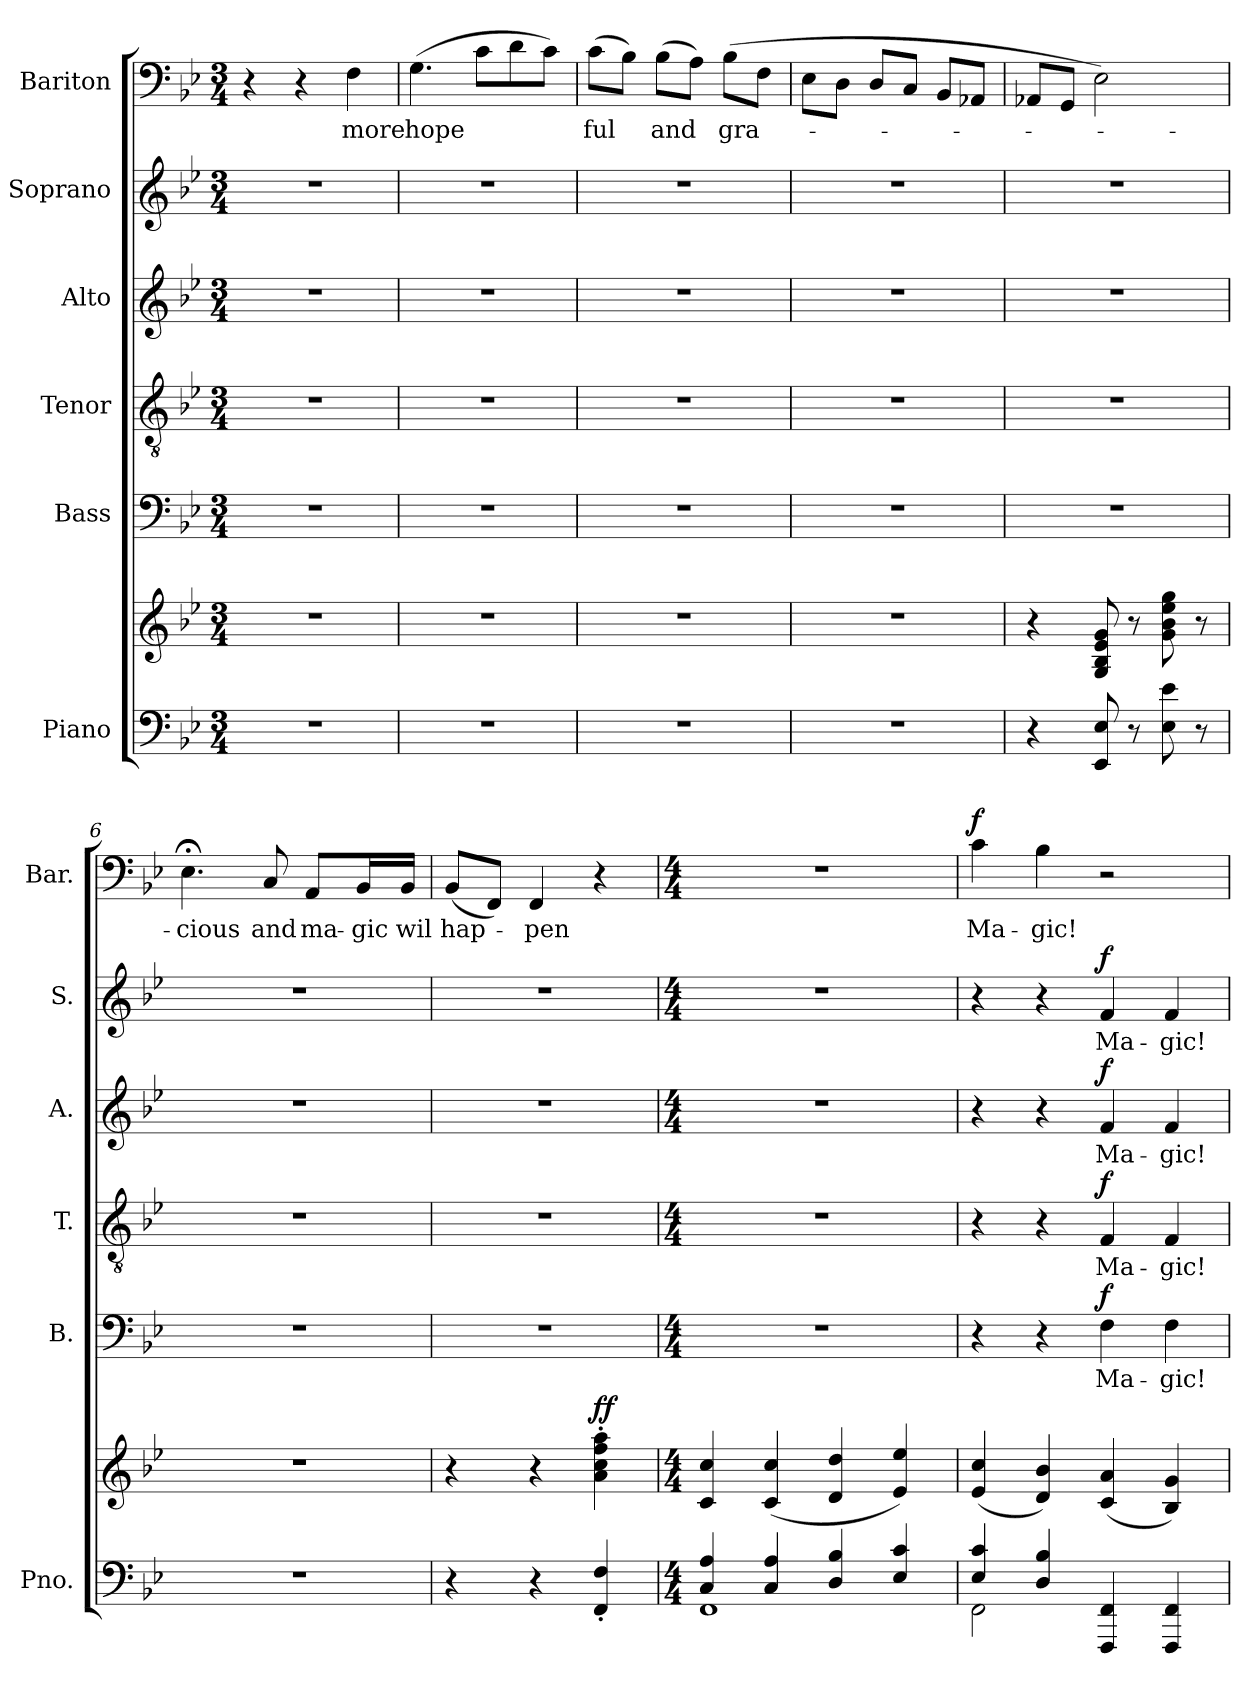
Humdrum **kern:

**kern	**kern	**dynam	**kern	**text	**dynam	**kern	**text	**dynam	**kern	**text	**dynam	**kern	**text	**dynam	**kern	**text	**dynam
*part6	*part6	*part6	*part5	*part5	*part5	*part4	*part4	*part4	*part3	*part3	*part3	*part2	*part2	*part2	*part1	*part1	*part1
*staff7	*staff6	*staff6/7	*staff5	*staff5	*staff5	*staff4	*staff4	*staff4	*staff3	*staff3	*staff3	*staff2	*staff2	*staff2	*staff1	*staff1	*staff1
*I"Piano	*	*	*I"Bass	*	*	*I"Tenor	*	*	*I"Alto	*	*	*I"Soprano	*	*	*I"Bariton	*	*
*I'Pno.	*	*	*I'B.	*	*	*I'T.	*	*	*I'A.	*	*	*I'S.	*	*	*I'Bar.	*	*
*clefF4	*clefG2	*	*clefF4	*	*	*clefGv2	*	*	*clefG2	*	*	*clefG2	*	*	*clefF4	*	*
*k[b-e-]	*k[b-e-]	*	*k[b-e-]	*	*	*k[b-e-]	*	*	*k[b-e-]	*	*	*k[b-e-]	*	*	*k[b-e-]	*	*
*M3/4	*M3/4	*	*M3/4	*	*	*M3/4	*	*	*M3/4	*	*	*M3/4	*	*	*M3/4	*	*
=1	=1	=1	=1	=1	=1	=1	=1	=1	=1	=1	=1	=1	=1	=1	=1	=1	=1
2.r	2.r	.	2.r	.	.	2.r	.	.	2.r	.	.	2.r	.	.	4r	.	.
.	.	.	.	.	.	.	.	.	.	.	.	.	.	.	4r	.	.
!	!	!	!	!	!	!	!	!	!	!	!	!	!	!	!	!LO:LY:b	!
.	.	.	.	.	.	.	.	.	.	.	.	.	.	.	4F\	more	.
=2	=2	=2	=2	=2	=2	=2	=2	=2	=2	=2	=2	=2	=2	=2	=2	=2	=2
!	!	!	!	!	!	!	!	!	!	!	!	!	!	!	!	!LO:LY:b	!
2.r	2.r	.	2.r	.	.	2.r	.	.	2.r	.	.	2.r	.	.	(>4.G\	hope	.
.	.	.	.	.	.	.	.	.	.	.	.	.	.	.	8c\L	.	.
.	.	.	.	.	.	.	.	.	.	.	.	.	.	.	8d\	.	.
.	.	.	.	.	.	.	.	.	.	.	.	.	.	.	8c\J)	.	.
=3	=3	=3	=3	=3	=3	=3	=3	=3	=3	=3	=3	=3	=3	=3	=3	=3	=3
!	!	!	!	!	!	!	!	!	!	!	!	!	!	!	!	!LO:LY:b	!
2.r	2.r	.	2.r	.	.	2.r	.	.	2.r	.	.	2.r	.	.	(>8c\L	ful	.
.	.	.	.	.	.	.	.	.	.	.	.	.	.	.	8B-\J)	.	.
!	!	!	!	!	!	!	!	!	!	!	!	!	!	!	!	!LO:LY:b	!
.	.	.	.	.	.	.	.	.	.	.	.	.	.	.	(>8B-\L	and	.
.	.	.	.	.	.	.	.	.	.	.	.	.	.	.	8A\J)	.	.
!	!	!	!	!	!	!	!	!	!	!	!	!	!	!	!	!LO:LY:b	!
.	.	.	.	.	.	.	.	.	.	.	.	.	.	.	(>8B-\L	gra-	.
.	.	.	.	.	.	.	.	.	.	.	.	.	.	.	8F\J	.	.
=4	=4	=4	=4	=4	=4	=4	=4	=4	=4	=4	=4	=4	=4	=4	=4	=4	=4
2.r	2.r	.	2.r	.	.	2.r	.	.	2.r	.	.	2.r	.	.	8E-\L	.	.
.	.	.	.	.	.	.	.	.	.	.	.	.	.	.	8D\J	.	.
.	.	.	.	.	.	.	.	.	.	.	.	.	.	.	8D\L	.	.
.	.	.	.	.	.	.	.	.	.	.	.	.	.	.	8C/J	.	.
.	.	.	.	.	.	.	.	.	.	.	.	.	.	.	8BB-/L	.	.
.	.	.	.	.	.	.	.	.	.	.	.	.	.	.	8AA-X/J	.	.
=5	=5	=5	=5	=5	=5	=5	=5	=5	=5	=5	=5	=5	=5	=5	=5	=5	=5
4r	4r	.	2.r	.	.	2.r	.	.	2.r	.	.	2.r	.	.	8AA-X/L	.	.
.	.	.	.	.	.	.	.	.	.	.	.	.	.	.	8GG/J	.	.
8EE-/ 8E-/	8G/ 8B-/ 8e-/ 8g/	.	.	.	.	.	.	.	.	.	.	.	.	.	2E-\)	.	.
8r	8r	.	.	.	.	.	.	.	.	.	.	.	.	.	.	.	.
8E-\ 8e-\	8g\ 8b-\ 8ee-\ 8gg\	.	.	.	.	.	.	.	.	.	.	.	.	.	.	.	.
8r	8r	.	.	.	.	.	.	.	.	.	.	.	.	.	.	.	.
=6	=6	=6	=6	=6	=6	=6	=6	=6	=6	=6	=6	=6	=6	=6	=6	=6	=6
!	!	!	!	!	!	!	!	!	!	!	!	!	!	!	!	!LO:LY:b	!
2.r	2.r	.	2.r	.	.	2.r	.	.	2.r	.	.	2.r	.	.	4.E-;<\	-cious	.
!	!	!	!	!	!	!	!	!	!	!	!	!	!	!	!	!LO:LY:b	!
.	.	.	.	.	.	.	.	.	.	.	.	.	.	.	8C/	and	.
!	!	!	!	!	!	!	!	!	!	!	!	!	!	!	!	!LO:LY:b	!
.	.	.	.	.	.	.	.	.	.	.	.	.	.	.	8AA/L	ma-	.
!	!	!	!	!	!	!	!	!	!	!	!	!	!	!	!	!LO:LY:b	!
.	.	.	.	.	.	.	.	.	.	.	.	.	.	.	16BB-/L	-gic	.
!	!	!	!	!	!	!	!	!	!	!	!	!	!	!	!	!LO:LY:b	!
.	.	.	.	.	.	.	.	.	.	.	.	.	.	.	16BB-/JJ	wil	.
=7	=7	=7	=7	=7	=7	=7	=7	=7	=7	=7	=7	=7	=7	=7	=7	=7	=7
!	!	!	!	!	!	!	!	!	!	!	!	!	!	!	!	!LO:LY:b	!
4r	4r	.	2.r	.	.	2.r	.	.	2.r	.	.	2.r	.	.	(<8BB-/L	hap-	.
.	.	.	.	.	.	.	.	.	.	.	.	.	.	.	8FF/J)	.	.
!	!	!	!	!	!	!	!	!	!	!	!	!	!	!	!	!LO:LY:b	!
4r	4r	.	.	.	.	.	.	.	.	.	.	.	.	.	4FF/	-pen	.
!	!	!LO:DY:a	!	!	!	!	!	!	!	!	!	!	!	!	!	!	!
4FF/' 4F/'	4a\' 4cc\' 4ff\' 4aa\'	ff	.	.	.	.	.	.	.	.	.	.	.	.	4r	.	.
=8	=8	=8	=8	=8	=8	=8	=8	=8	=8	=8	=8	=8	=8	=8	=8	=8	=8
*M4/4	*M4/4	*	*M4/4	*	*	*M4/4	*	*	*M4/4	*	*	*M4/4	*	*	*M4/4	*	*
*^	*	*	*	*	*	*	*	*	*	*	*	*	*	*	*	*	*
4C/ 4A/	1FF	4c/ 4cc/	.	1r	.	.	1r	.	.	1r	.	.	1r	.	.	1r	.	.
4C/ 4A/	.	(<4c/ 4cc/	.	.	.	.	.	.	.	.	.	.	.	.	.	.	.	.
4D/ 4B-/	.	4d/ 4dd/	.	.	.	.	.	.	.	.	.	.	.	.	.	.	.	.
4E-/ 4c/	.	4e-/ 4ee-/)	.	.	.	.	.	.	.	.	.	.	.	.	.	.	.	.
=9	=9	=9	=9	=9	=9	=9	=9	=9	=9	=9	=9	=9	=9	=9	=9	=9	=9	=9
!	!	!	!	!	!	!	!	!	!	!	!	!	!	!	!	!	!LO:LY:b	!LO:DY:a
4E-/ 4c/	2FF\	(<4e-/ 4cc/	.	4r	.	.	4r	.	.	4r	.	.	4r	.	.	4c\	Ma-	f
!	!	!	!	!	!	!	!	!	!	!	!	!	!	!	!	!	!LO:LY:b	!
4D/ 4B-/	.	4d/ 4b-/)	.	4r	.	.	4r	.	.	4r	.	.	4r	.	.	4B-\	-gic!	.
!	!	!	!	!	!LO:LY:b	!LO:DY:a	!	!LO:LY:b	!LO:DY:a	!	!LO:LY:b	!LO:DY:a	!	!LO:LY:b	!LO:DY:a	!	!	!
4FFF/ 4FF/	2ryy	(<4c/ 4a/	.	4F\	Ma-	f	4F/	Ma-	f	4f/	Ma-	f	4f/	Ma-	f	2r	.	.
!	!	!	!	!	!LO:LY:b	!	!	!LO:LY:b	!	!	!LO:LY:b	!	!	!LO:LY:b	!	!	!	!
4FFF/ 4FF/	.	4B-/ 4g/)	.	4F\	-gic!	.	4F/	-gic!	.	4f/	-gic!	.	4f/	-gic!	.	.	.	.
*v	*v	*	*	*	*	*	*	*	*	*	*	*	*	*	*	*	*	*
=	=	=	=	=	=	=	=	=	=	=	=	=	=	=	=	=	=
*-	*-	*-	*-	*-	*-	*-	*-	*-	*-	*-	*-	*-	*-	*-	*-	*-	*-
